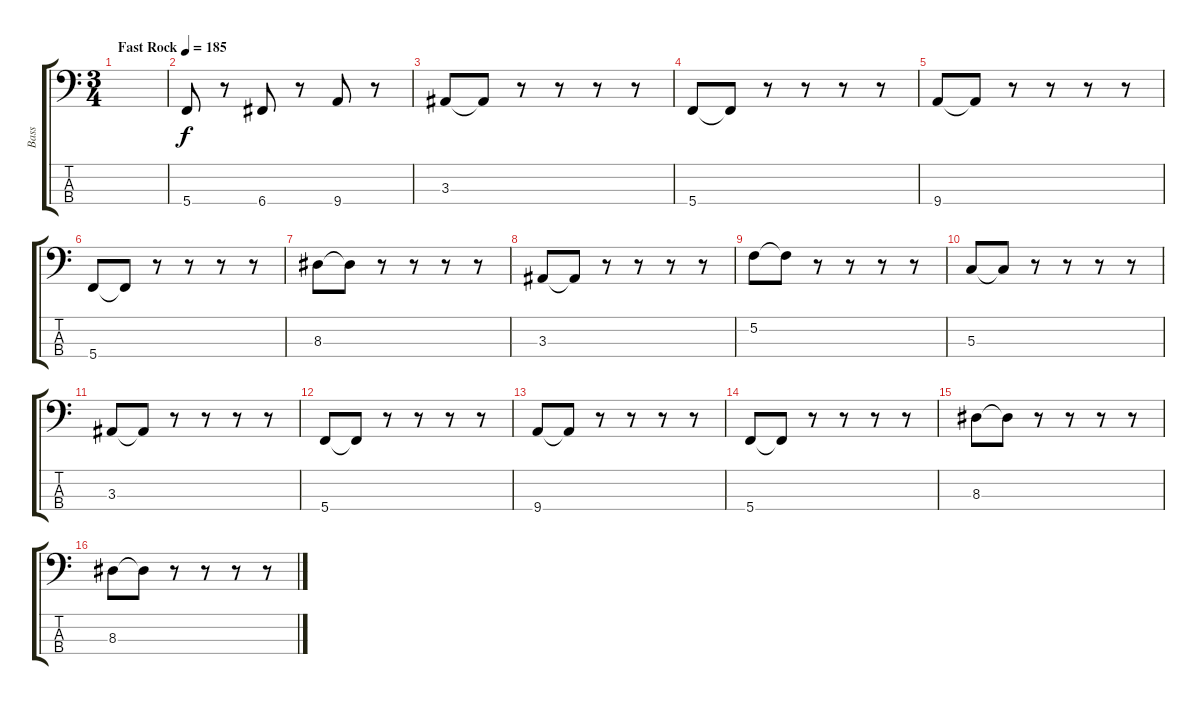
\track ("Bass" "Bass") {instrument electricbasspick}
\staff {score tabs}
\tuning (F2 C2 G1 C1) {hide}
\ts (3 4)
\tempo (185 "Fast Rock")
\clef f4
\ks c
|
5.4.8 r.8 6.4.8 r.8 9.4.8 r.8 |
3.3.8 3.3{t}.8 r.8 r.8 r.8 r.8 |
5.4.8 5.4{t}.8 r.8 r.8 r.8 r.8 |
9.4.8 9.4{t}.8 r.8 r.8 r.8 r.8 |
5.4.8 5.4{t}.8 r.8 r.8 r.8 r.8 |
8.3.8 8.3{t}.8 r.8 r.8 r.8 r.8 |
3.3.8 3.3{t}.8 r.8 r.8 r.8 r.8 |
5.2.8 5.2{t}.8 r.8 r.8 r.8 r.8 |
5.3.8 5.3{t}.8 r.8 r.8 r.8 r.8 |
3.3.8 3.3{t}.8 r.8 r.8 r.8 r.8 |
5.4.8 5.4{t}.8 r.8 r.8 r.8 r.8 |
9.4.8 9.4{t}.8 r.8 r.8 r.8 r.8 |
5.4.8 5.4{t}.8 r.8 r.8 r.8 r.8 |
8.3.8 8.3{t}.8 r.8 r.8 r.8 r.8 |
8.3.8 8.3{t}.8 r.8 r.8 r.8 r.8
